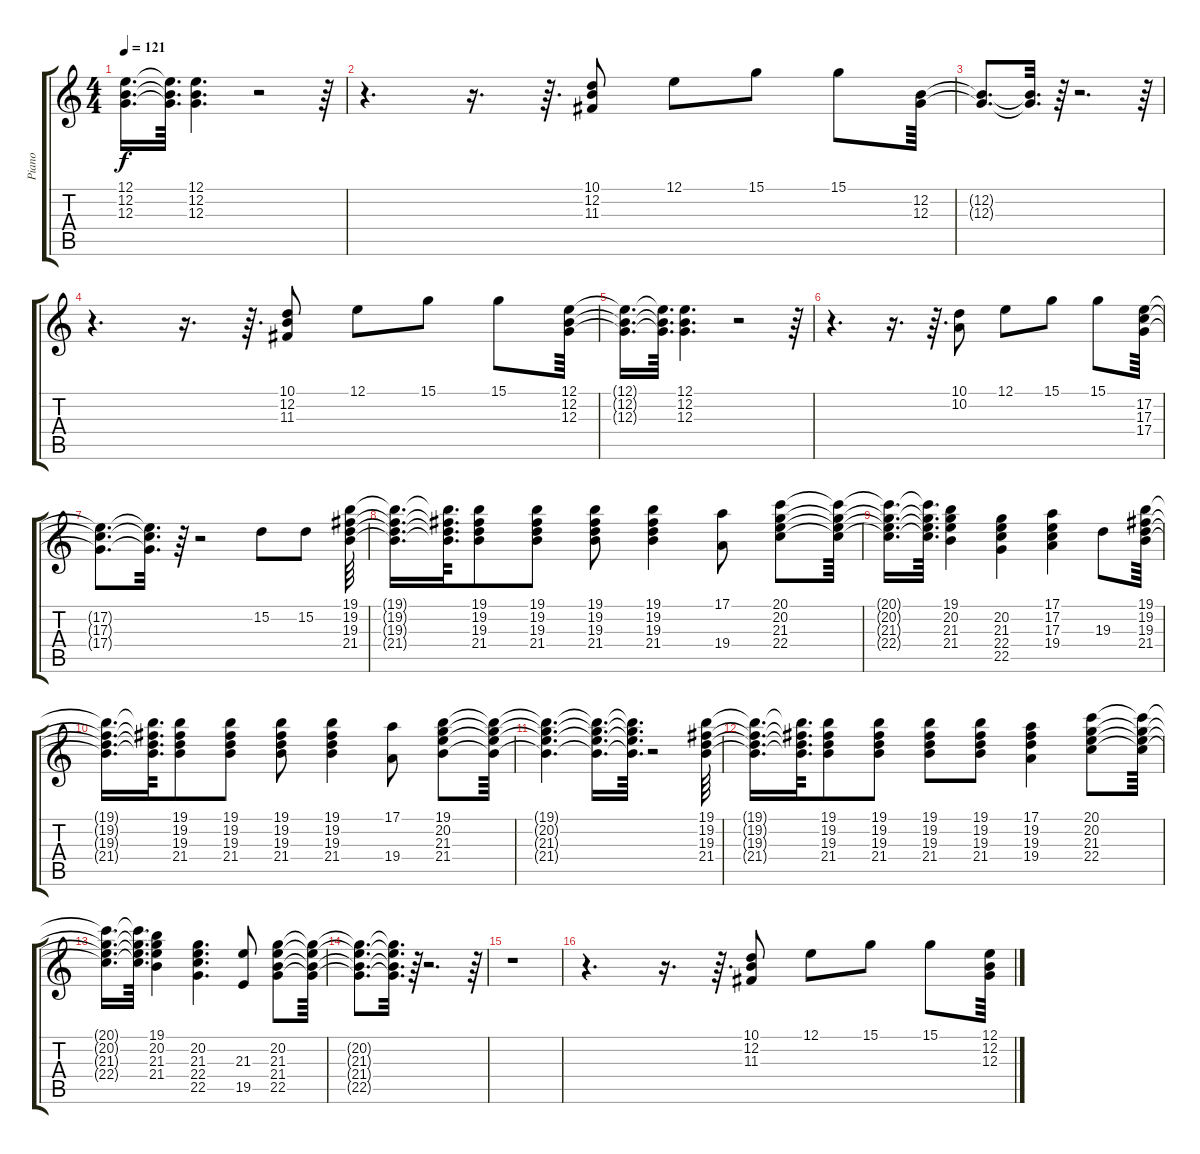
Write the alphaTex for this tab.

\track ("Piano" "Piano") {instrument electricpiano1}
\staff {score tabs}
\tuning (E4 B3 G3 D3 A2 E2) {hide}
\ts (4 4)
\tempo 121
\clef g2
\ks c
(12.1{t} 12.2{t} 12.3{t}).16{d dy f} (12.1{t} 12.2{t} 12.3{t}).64{d} (12.1 12.2 12.3).4{d} r.2 r.64 |
r.4{d} r.16{d} r.64{d} (10.1 12.2 11.3).8 12.1.8 15.1.8 15.1.8 (12.2 12.3).64 |
(12.2{t} 12.3{t}).8{d} (12.2{t} 12.3{t}).32{d} r.64 r.2{d} r.64 |
r.4{d} r.16{d} r.64{d} (10.1 12.2 11.3).8 12.1.8 15.1.8 15.1.8 (12.1 12.2 12.3).64 |
(12.1{t} 12.2{t} 12.3{t}).16{d} (12.1{t} 12.2{t} 12.3{t}).64{d} (12.1 12.2 12.3).4{d} r.2 r.64 |
r.4{d} r.16{d} r.64{d} (10.1 10.2).8 12.1.8 15.1.8 15.1.8 (17.2 17.3 17.4).64 |
(17.2{t} 17.3{t} 17.4{t}).8{d} (17.2{t} 17.3{t} 17.4{t}).32{d} r.64 r.2 15.2.8 15.2.8 (19.1 19.2 19.3 21.4).64 |
(19.1{t} 19.2{t} 19.3{t} 21.4{t}).16{d} (19.1{t} 19.2{t} 19.3{t} 21.4{t}).64{d} (19.1 19.2 19.3 21.4).8 (19.1 19.2 19.3 21.4).8 (19.1 19.2 19.3 21.4).8 (19.1 19.2 19.3 21.4).4 (17.1 19.4).8 (20.1 20.2 21.3 22.4).8 (20.1{t} 20.2{t} 21.3{t} 22.4{t}).64 |
(20.1{t} 20.2{t} 21.3{t} 22.4{t}).16{d} (20.1{t} 20.2{t} 21.3{t} 22.4{t}).64{d} (19.1 20.2 21.3 21.4).4 (20.2 21.3 22.4 22.5).4 (17.1 17.2 17.3 19.4).4 19.3.8 (19.1 19.2 19.3 21.4).64 |
(19.1{t} 19.2{t} 19.3{t} 21.4{t}).16{d} (19.1{t} 19.2{t} 19.3{t} 21.4{t}).64{d} (19.1 19.2 19.3 21.4).8 (19.1 19.2 19.3 21.4).8 (19.1 19.2 19.3 21.4).8 (19.1 19.2 19.3 21.4).4 (17.1 19.4).8 (19.1 20.2 21.3 21.4).8 (19.1{t} 20.2{t} 21.3{t} 21.4{t}).64 |
(19.1{t} 20.2{t} 21.3{t} 21.4{t}).4{d} (19.1{t} 20.2{t} 21.3{t} 21.4{t}).16{d} (19.1{t} 20.2{t} 21.3{t} 21.4{t}).64{d} r.2 (19.1 19.2 19.3 21.4).64 |
(19.1{t} 19.2{t} 19.3{t} 21.4{t}).16{d} (19.1{t} 19.2{t} 19.3{t} 21.4{t}).64{d} (19.1 19.2 19.3 21.4).8 (19.1 19.2 19.3 21.4).8 (19.1 19.2 19.3 21.4).8 (19.1 19.2 19.3 21.4).8 (17.1 19.2 19.3 19.4).4 (20.1 20.2 21.3 22.4).8 (20.1{t} 20.2{t} 21.3{t} 22.4{t}).64 |
(20.1{t} 20.2{t} 21.3{t} 22.4{t}).16{d} (20.1{t} 20.2{t} 21.3{t} 22.4{t}).64{d} (19.1 20.2 21.3 21.4).4 (20.2 21.3 22.4 22.5).4{d} (21.3 19.5).8 (20.2 21.3 21.4 22.5).8 (20.2{t} 21.3{t} 21.4{t} 22.5{t}).64 |
(20.2{t} 21.3{t} 21.4{t} 22.5{t}).8{d} (20.2{t} 21.3{t} 21.4{t} 22.5{t}).32{d} r.64 r.2{d} r.64 |
r.1 |
r.4{d} r.16{d} r.64{d} (10.1 12.2 11.3).8{volume 13} 12.1.8 15.1.8 15.1.8 (12.1 12.2 12.3).64
